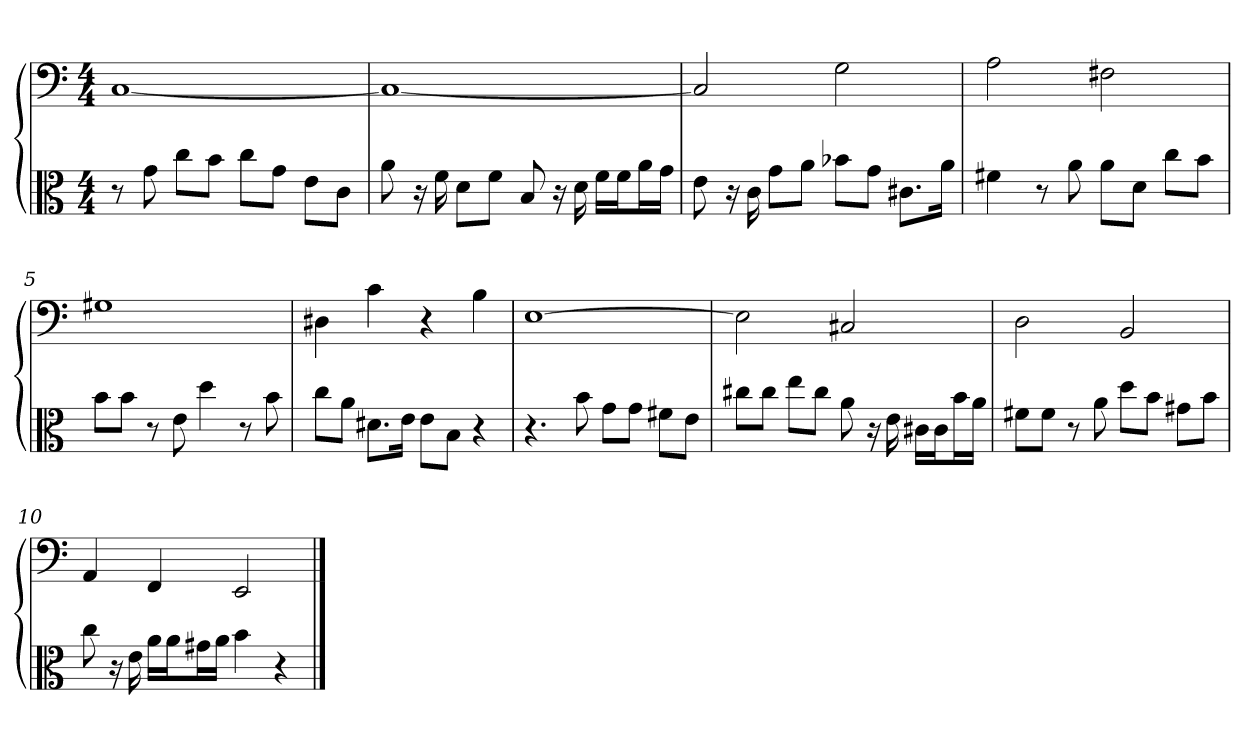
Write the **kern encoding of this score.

**kern	**kern
*part1	*part1
*staff2	*staff1
*clefC3	*clefF4
*k[]	*k[]
*a:	*a:
*M4/4	*M4/4
=1	=1
8r	[1C
8g	.
8cc\L	.
8b\J	.
8cc\L	.
8g\J	.
8e\L	.
8c\J	.
=2	=2
8a	1C_
16r	.
16f	.
8d\L	.
8f\J	.
8B	.
16r	.
16d	.
16f\LL	.
16f\J	.
16a\L	.
16g\JJ	.
=3	=3
8e	2C]
16r	.
16c	.
8g\L	.
8a\J	.
8b-X\L	2G
8g\J	.
8.c#X\L	.
16a\Jk	.
=4	=4
4f#X	2A
8r	.
8a	.
8a\L	2F#X
8d\J	.
8cc\L	.
8b\J	.
=5	=5
8b\L	1G#X
8b\J	.
8r	.
8e	.
4dd	.
8r	.
8b	.
=6	=6
8cc\L	4D#X
8a\J	.
8.d#X\L	4c
16e\Jk	.
8e\L	4r
8B\J	.
4r	4B
=7	=7
4.r	[1E
8b	.
8g\L	.
8g\J	.
8f#X\L	.
8e\J	.
=8	=8
8cc#X\L	2E]
8cc#\J	.
8ee\L	.
8cc#\J	.
8a	2C#X
16r	.
16e	.
16c#X\LL	.
16c#\J	.
16b\L	.
16a\JJ	.
=9	=9
8f#X\L	2D
8f#\J	.
8r	.
8a	.
8dd\L	2BB
8b\J	.
8g#X\L	.
8b\J	.
=10	=10
8cc	4AA
16r	.
16e	.
16a\LL	4FF
16a\J	.
16g#X\L	.
16a\JJ	.
4b	2EE
4r	.
==	==
*-	*-
